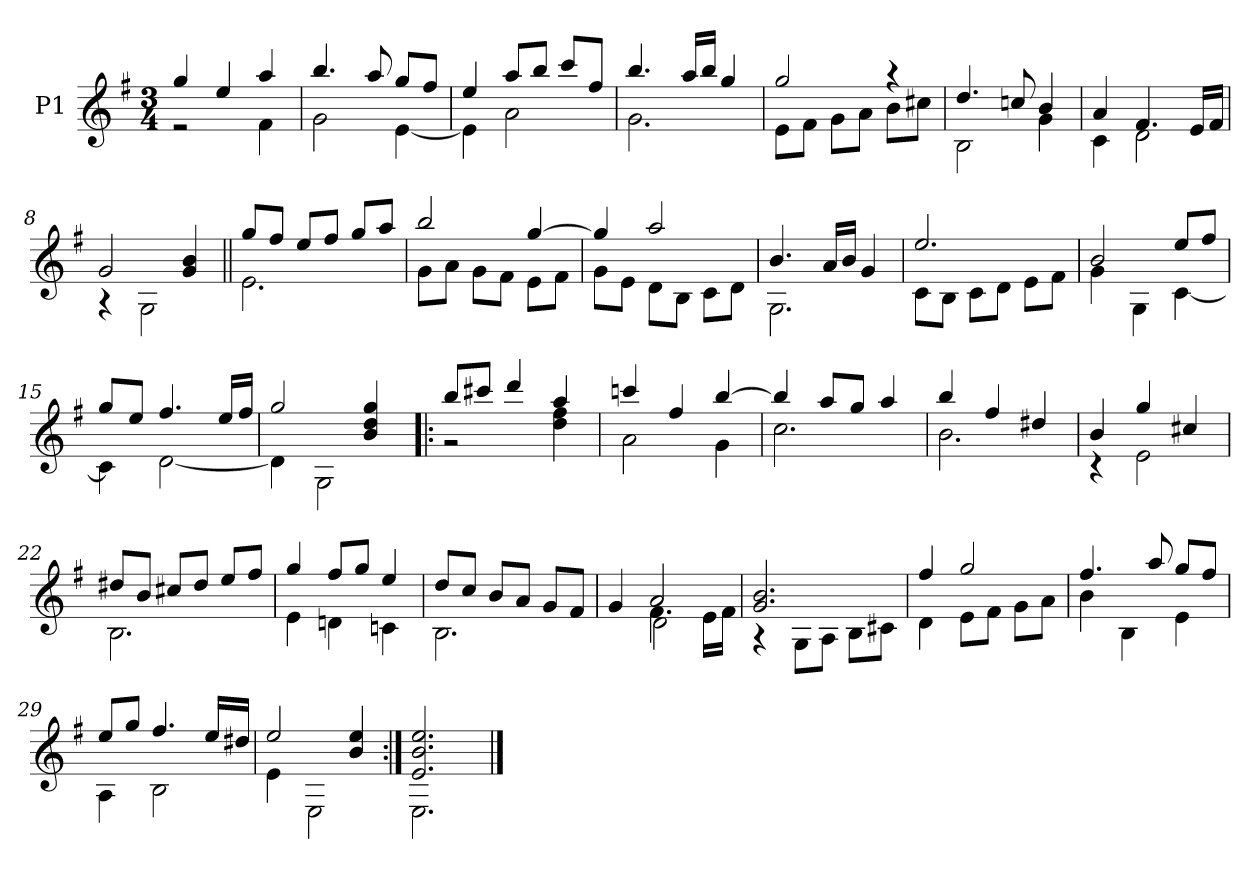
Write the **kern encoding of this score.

**kern
*part1
*staff1
*I"P1
!!LO:PB:g=z
*clefG2
*ITrd7c12
*k[f#]
*e:
*M3/4
*MM96
=1
*^
4gi/	2r
4ei/	.
4ai/	4F#i\
=2	=2
4.bi/	2Gi\
8ai/	.
8gi/L	[4Ei\
8f#i/J	.
=3	=3
4ei/	4Ei\]
8ai/L	2Ai\
8bi/J	.
8cci/L	.
8f#i/J	.
=4	=4
4.bi/	2.Gi\
16ai/LL	.
16bi/JJ	.
4gi/	.
=5	=5
2gi/	8Ei\L
.	8F#i\J
.	8Gi\L
.	8Ai\J
4r	8Bi\L
.	8c#Xi\J
=6	=6
4.di/	2BBi\
8cni/	.
4Bi/	4Gi\
!!LO:LB:g=z	!!
=7	=7
4Ai/	4Ci\
4.F#i/	2Di\
16Ei/LL	.
16F#i/JJ	.
=8	=8
2Gi/	4r
.	2GGi\
4Gi/ 4Bi	.
=9||	=9||
8gi/L	2.Ei\
8f#i/J	.
8ei/L	.
8f#i/J	.
8gi/L	.
8ai/J	.
=10	=10
2bi/	8Gi\L
.	8Ai\J
.	8Gi\L
.	8F#i\J
[4gi/	8Ei\L
.	8F#i\J
=11	=11
4gi/]	8Gi\L
.	8Ei\J
2ai/	8Di\L
.	8BBi\J
.	8Ci\L
.	8Di\J
!!LO:LB:g=z	!!
=12	=12
4.Bi/	2.GGi\
16Ai/LL	.
16Bi/JJ	.
4Gi/	.
=13	=13
2.ei/	8Ci\L
.	8BBi\J
.	8Ci\L
.	8Di\J
.	8Ei\L
.	8F#i\J
=14	=14
2Bi/	4Gi\
.	4GGi\
8ei/L	[4Ci\
8f#i/J	.
=15	=15
8gi/L	4Ci\]
8ei/J	.
4.f#i/	[2Di\
16ei/LL	.
16f#i/JJ	.
=16	=16
2gi/	4Di\]
.	2GGi\
4Bi/ 4di 4gi	.
!!LO:LB:g=z	!!
=17!|:	=17!|:
8bi/L	2r
8cc#Xi/J	.
4ddi/	.
4ai/	4di\ 4f#i
=18	=18
4ccni/	2Ai\
4f#i/	.
[4bi/	4Gi\
=19	=19
4bi/]	2.ci\
8ai/L	.
8gi/J	.
4ai/	.
=20	=20
4bi/	2.Bi\
4f#i/	.
4d#Xi/	.
=21	=21
4Bi/	4r
4gi/	2Ei\
4c#Xi/	.
=22	=22
8d#Xi/L	2.BBi\
8Bi/J	.
8c#Xi/L	.
8d#i/J	.
8ei/L	.
8f#i/J	.
!!LO:LB:g=z	!!
=23	=23
4gi/	4Ei\
8f#i/L	4Dni\
8gi/J	.
4ei/	4Cni\
=24	=24
8di/L	2.BBi\
8ci/J	.
8Bi/L	.
8Ai/J	.
8Gi/L	.
8F#i/J	.
=25	=25
*	*^
4Gi/	4ryy	4ryy
2Ai/	4.F#i\	2Di\
.	16Ei\LL	.
.	16F#i\JJ	.
*	*v	*v
=26	=26
2.Gi/ 2.Bi	4r
.	8GGi\L
.	8AAi\J
.	8BBi\L
.	8C#Xi\J
!!LO:LB:g=z	!!
=27	=27
4f#i/	4Di\
2gi/	8Ei\L
.	8F#i\J
.	8Gi\L
.	8Ai\J
=28	=28
4.f#i/	4Bi\
.	4BBi\
8ai/	.
8gi/L	4Ei\
8f#i/J	.
=29	=29
8ei/L	4AAi\
8gi/J	.
4.f#i/	2BBi\
16ei/LL	.
16d#Xi/JJ	.
=30	=30
2ei/	4Ei\
.	2EEi\
4Bi/ 4ei	.
=31:|!	=31:|!
2.Ei/ 2.Bi 2.ei	2.EEi\
*v	*v
==
*-
